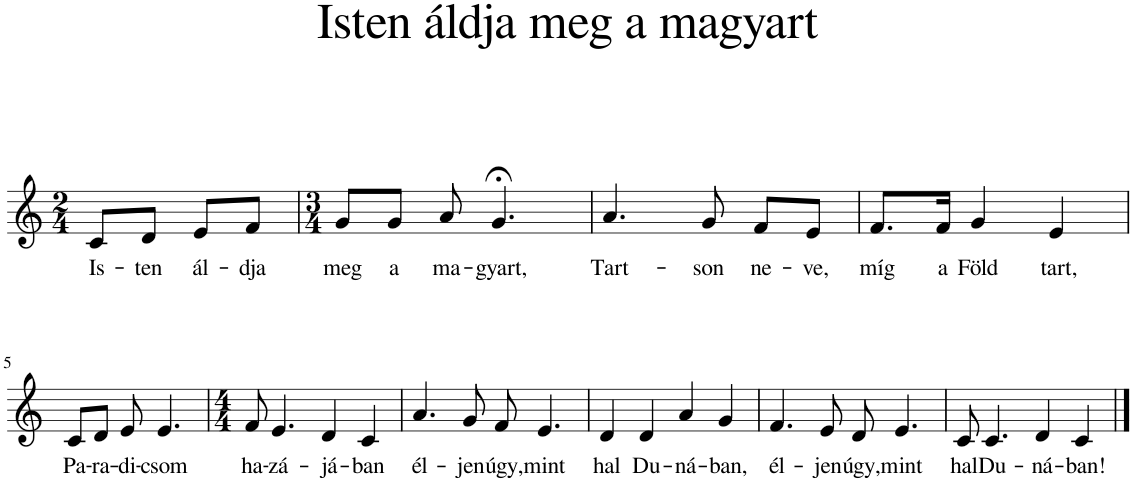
**kern	**text
*part1	*part1
*staff1	*staff1
*I"Piano	*
*I'Pno	*
*clefG2	*
*k[]	*
*M2/4	*
=1	=1
!	!LO:LY:b
8c/L	Is-
!	!LO:LY:b
8d/J	-ten
!	!LO:LY:b
8e/L	ál-
!	!LO:LY:b
8f/J	-dja
=2	=2
*M3/4	*
!	!LO:LY:b
8g/L	meg
!	!LO:LY:b
8g/J	a
!	!LO:LY:b
8a/	ma-
!	!LO:LY:b
4.g;</	-gyart,
=3	=3
!	!LO:LY:b
4.a/	Tart-
!	!LO:LY:b
8g/	-son
!	!LO:LY:b
8f/L	ne-
!	!LO:LY:b
8e/J	-ve,
=4	=4
!	!LO:LY:b
8.f/L	míg
!	!LO:LY:b
16f/Jk	a
!	!LO:LY:b
4g/	Föld
!	!LO:LY:b
4e/	tart,
!!LO:LB:g=z
=5	=5
!	!LO:LY:b
8c/L	Pa-
!	!LO:LY:b
8d/J	-ra-
!	!LO:LY:b
8e/	-di-
!	!LO:LY:b
4.e/	-csom
=6	=6
*M4/4	*
!	!LO:LY:b
8f/	ha-
!	!LO:LY:b
4.e/	-zá-
!	!LO:LY:b
4d/	-já-
!	!LO:LY:b
4c/	-ban
=7	=7
!	!LO:LY:b
4.a/	él-
!	!LO:LY:b
8g/	-jen
!	!LO:LY:b
8f/	úgy,
!	!LO:LY:b
4.e/	mint
=8	=8
!	!LO:LY:b
4d/	hal
!	!LO:LY:b
4d/	Du-
!	!LO:LY:b
4a/	-ná-
!	!LO:LY:b
4g/	-ban,
=9	=9
!	!LO:LY:b
4.f/	él-
!	!LO:LY:b
8e/	-jen
!	!LO:LY:b
8d/	úgy,
!	!LO:LY:b
4.e/	mint
=10	=10
!	!LO:LY:b
8c/	hal
!	!LO:LY:b
4.c/	Du-
!	!LO:LY:b
4d/	-ná-
!	!LO:LY:b
4c/	-ban!
==	==
*-	*-
